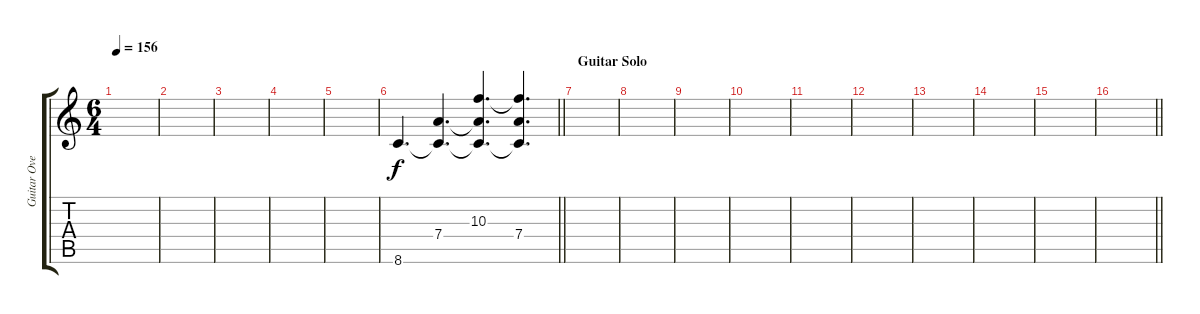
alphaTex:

\track ("Guitar Overdub" "Guitar Ove") {instrument guitarharmonics}
\staff {score tabs}
\tuning (E4 B3 G3 D3 A2 E2) {hide}
\ts (6 4)
\tempo 156
\clef g2
\ks c
|
|
|
|
|
\barLineRight lightlight
8.6.4{d volume 13 instrument overdrivenguitar} (7.4 8.6{t}).4{d} (10.3 7.4{t} 8.6{t}).4{d} (10.3{t} 7.4 8.6{t}).4{d} |
\section ("" "Guitar Solo")
|
|
|
|
|
|
|
|
|
\barLineRight lightlight
